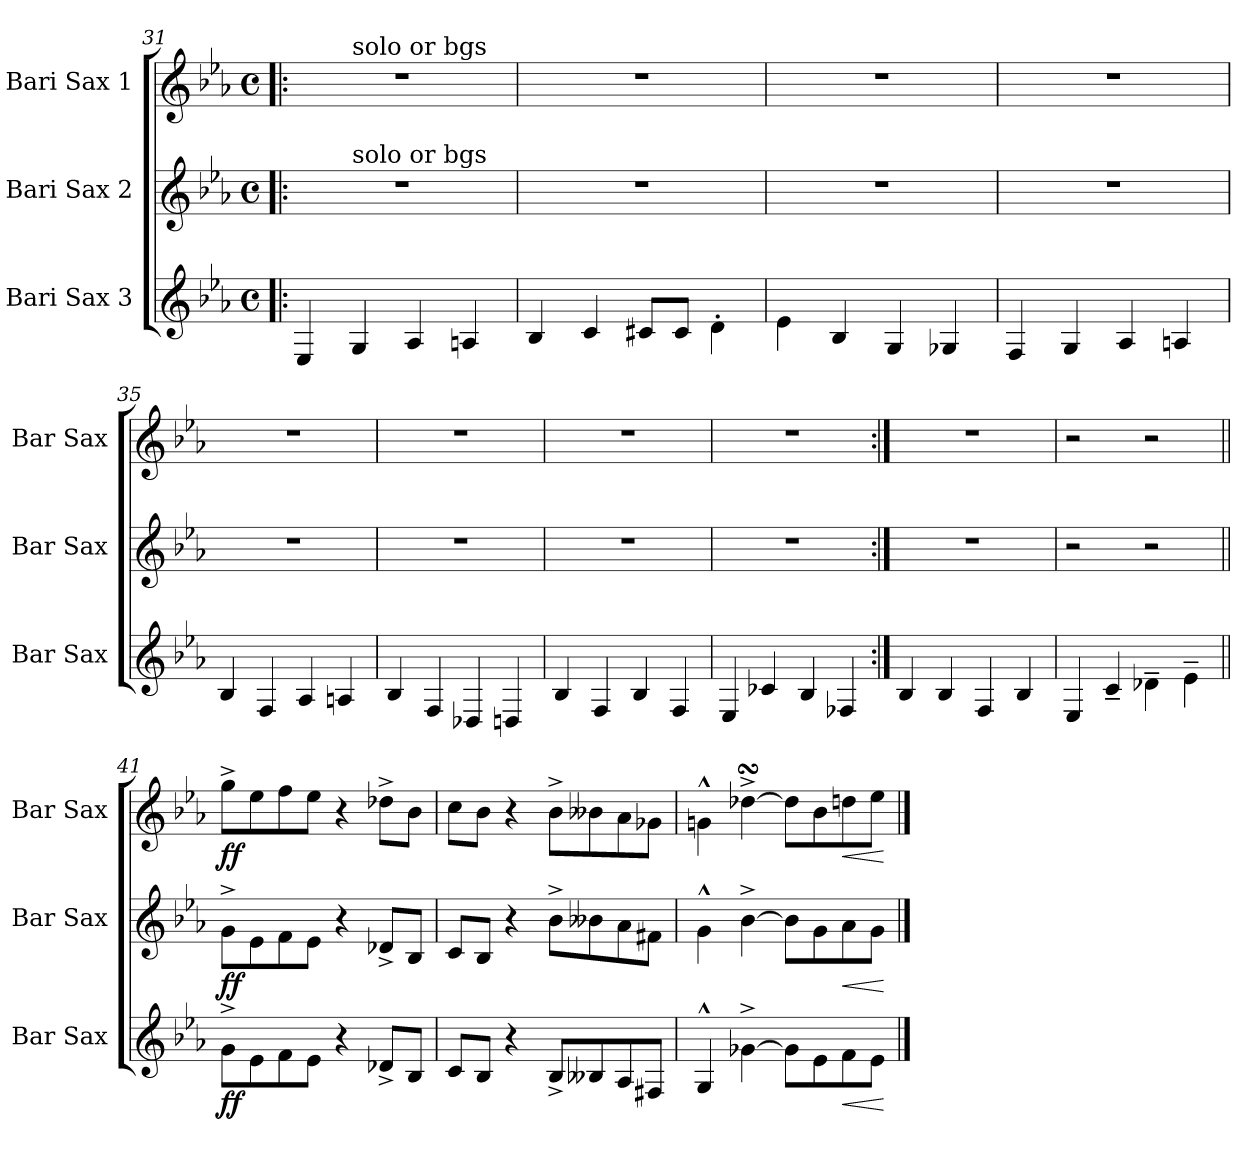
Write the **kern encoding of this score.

**kern	**dynam	**kern	**dynam	**kern	**dynam
*part3	*part3	*part2	*part2	*part1	*part1
*staff3	*staff3	*staff2	*staff2	*staff1	*staff1
*I"Bari Sax 3	*	*I"Bari Sax 2	*	*I"Bari Sax 1	*
*I'Bar Sax	*	*I'Bar Sax	*	*I'Bar Sax	*
!!LO:PB:g=z
*clefG2	*	*clefG2	*	*clefG2	*
*ITrd12c21	*	*ITrd12c21	*	*ITrd12c21	*
*k[b-e-a-]	*	*k[b-e-a-]	*	*k[b-e-a-]	*
*E-:	*	*E-:	*	*E-:	*
*M4/4	*	*M4/4	*	*M4/4	*
*met(c)	*	*met(c)	*	*met(c)	*
=31!|:	=31!|:	=31!|:	=31!|:	=31!|:	=31!|:
*	*	*^	*	*^	*
4EE-</	.	1r	4ryy	.	1r	4ryy	.
!	!	!	!	!	!	!LO:TX:a:t=solo or bgs	!
!	!	!	!LO:TX:a:t=solo or bgs	!	!	!	!
4GG</	.	.	2.ryy	.	.	2.ryy	.
4AA-</	.	.	.	.	.	.	.
4AAn</	.	.	.	.	.	.	.
*	*	*v	*v	*	*	*	*
*	*	*	*	*v	*v	*
=32	=32	=32	=32	=32	=32
4BB-</	.	1r	.	1r	.
4C</	.	.	.	.	.
8C#X/L	.	.	.	.	.
8C#/J	.	.	.	.	.
4D'>\	.	.	.	.	.
=33	=33	=33	=33	=33	=33
4E->\	.	1r	.	1r	.
4BB-</	.	.	.	.	.
4GG</	.	.	.	.	.
4GG-X</	.	.	.	.	.
=34	=34	=34	=34	=34	=34
4FF</	.	1r	.	1r	.
4GG</	.	.	.	.	.
4AA-</	.	.	.	.	.
4AAn</	.	.	.	.	.
=35	=35	=35	=35	=35	=35
4BB-</	.	1r	.	1r	.
4FF</	.	.	.	.	.
4AA-</	.	.	.	.	.
4AAn</	.	.	.	.	.
=36	=36	=36	=36	=36	=36
4BB-</	.	1r	.	1r	.
4FF</	.	.	.	.	.
4DD-X</	.	.	.	.	.
4DDn</	.	.	.	.	.
=37	=37	=37	=37	=37	=37
4BB-</	.	1r	.	1r	.
4FF</	.	.	.	.	.
4BB-</	.	.	.	.	.
4FF</	.	.	.	.	.
=38	=38	=38	=38	=38	=38
4EE-</	.	1r	.	1r	.
4C-X</	.	.	.	.	.
4BB-</	.	.	.	.	.
4FF-X</	.	.	.	.	.
=39:|!	=39:|!	=39:|!	=39:|!	=39:|!	=39:|!
4BB-</	.	1r	.	1r	.
4BB-</	.	.	.	.	.
4FF</	.	.	.	.	.
4BB-</	.	.	.	.	.
=40	=40	=40	=40	=40	=40
4EE-</	.	2r	.	2r	.
4C~</	.	.	.	.	.
4D-X~>\	.	2r	.	2r	.
4E-~>\	.	.	.	.	.
!!LO:LB:g=z
=41||	=41||	=41||	=41||	=41||	=41||
!	!LO:DY:b	!	!LO:DY:b	!	!LO:DY:b
8G^>\L	ff	8G^>\L	ff	8g^>\L	ff
8E-\	.	8E-\	.	8e-\	.
8F\	.	8F\	.	8f\	.
8E-\J	.	8E-\J	.	8e-\J	.
4r	.	4r	.	4r	.
8D-X^</L	.	8D-X^</L	.	8d-X^>\L	.
8BB-/J	.	8BB-/J	.	8B-\J	.
=42	=42	=42	=42	=42	=42
8C/L	.	8C/L	.	8c\L	.
8BB-/J	.	8BB-/J	.	8B-\J	.
4r	.	4r	.	4r	.
8BB-^</L	.	8B-^>\L	.	8B-^>\L	.
8BB--X/	.	8B--X\	.	8B--X\	.
8AA-/	.	8A-\	.	8A-\	.
8FF#X/J	.	8F#X\J	.	8G-X\J	.
=43	=43	=43	=43	=43	=43
4GG^^>/	.	4G^^>\	.	4Gn^^>\	.
[4G-X^>\	.	[4B-^>\	.	[4d-XsSSs^>\	.
8G-\L]	.	8B-\L]	.	8d-\L]	.
8E-\	.	8G\	.	8B-\	.
!	!LO:HP:b	!	!LO:HP:b	!	!LO:HP:b
8F\	<	8A-\	<	8dn\	<
8E-\J	.	8G\J	.	8e-\J	.
.	[	.	[	.	[
==	==	==	==	==	==
*-	*-	*-	*-	*-	*-
